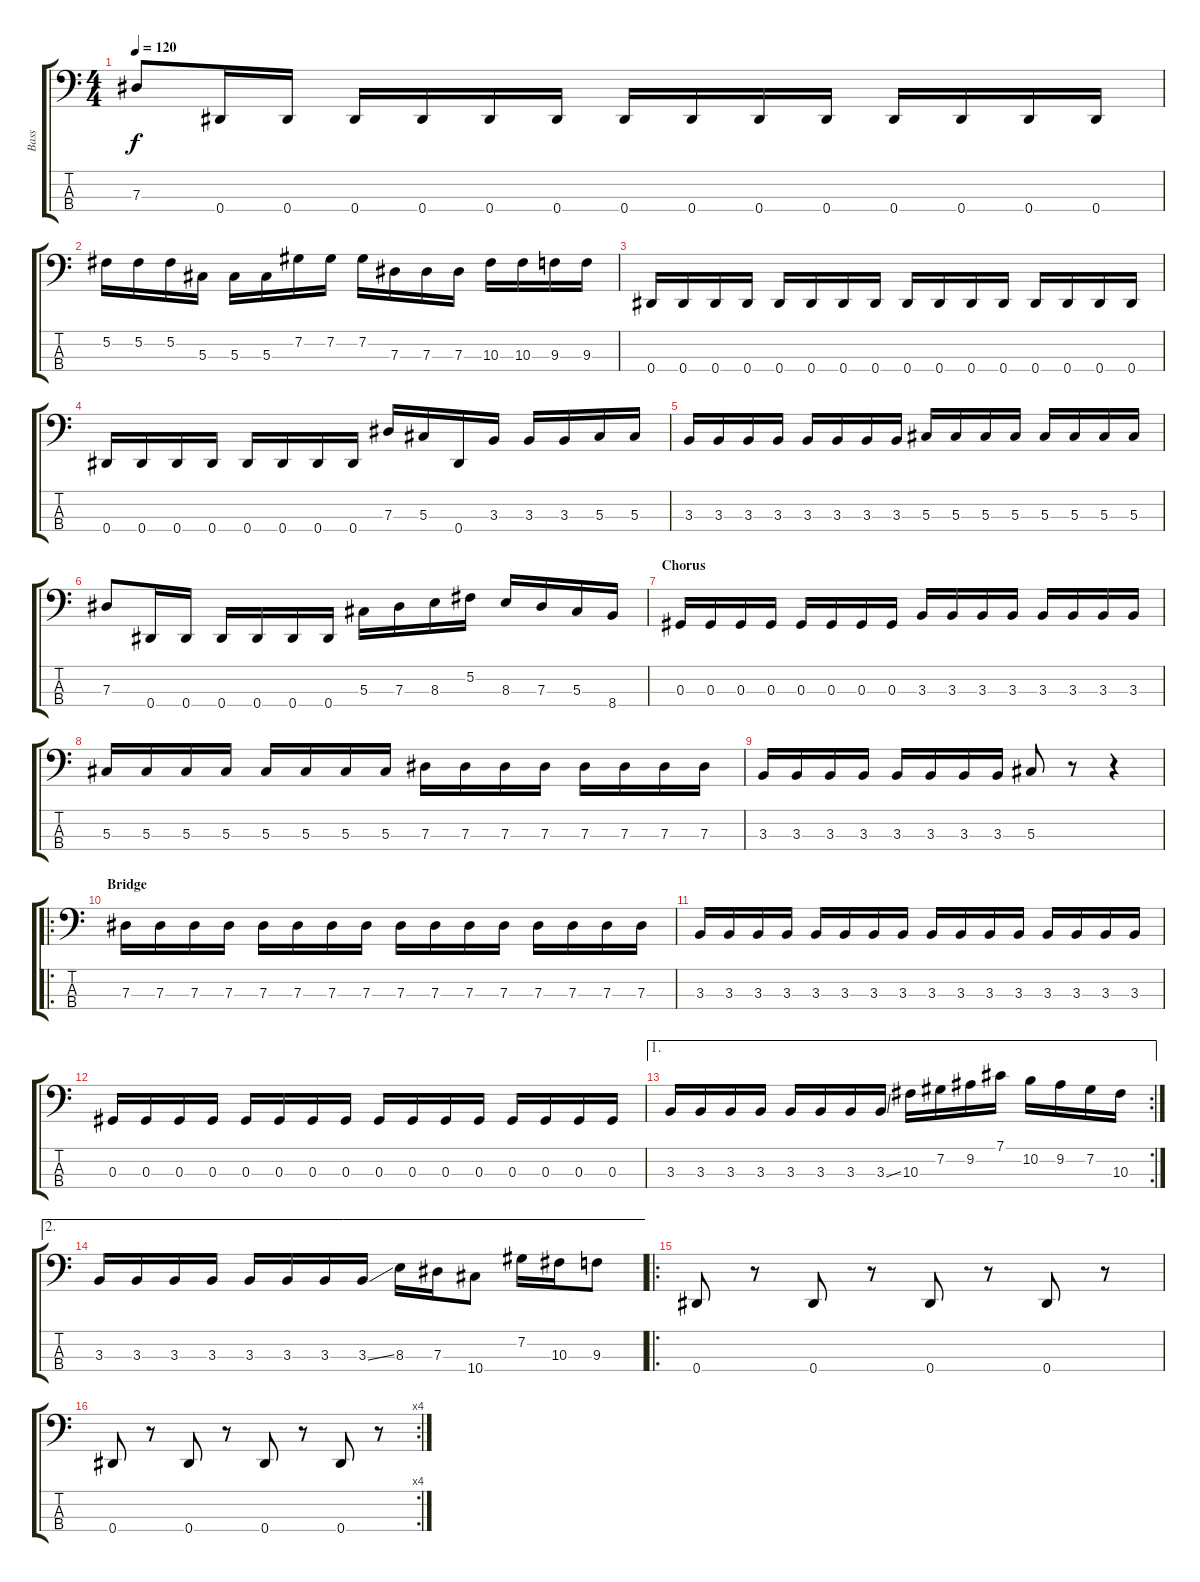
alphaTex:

\track ("Bass" "Bass") {instrument electricbassfinger}
\staff {score tabs}
\tuning (Gb2 Db2 Ab1 Eb1) {hide}
\ts (4 4)
\tempo 120
\clef f4
\ks c
7.3.8{dy f} 0.4.16 0.4.16 0.4.16 0.4.16 0.4.16 0.4.16 0.4.16 0.4.16 0.4.16 0.4.16 0.4.16 0.4.16 0.4.16 0.4.16 |
5.2.16 5.2.16 5.2.16 5.3.16 5.3.16 5.3.16 7.2.16 7.2.16 7.2.16 7.3.16 7.3.16 7.3.16 10.3.16 10.3.16 9.3.16 9.3.16 |
0.4.16 0.4.16 0.4.16 0.4.16 0.4.16 0.4.16 0.4.16 0.4.16 0.4.16 0.4.16 0.4.16 0.4.16 0.4.16 0.4.16 0.4.16 0.4.16 |
0.4.16 0.4.16 0.4.16 0.4.16 0.4.16 0.4.16 0.4.16 0.4.16 7.3.16 5.3.16 0.4.16 3.3.16 3.3.16 3.3.16 5.3.16 5.3.16 |
3.3.16 3.3.16 3.3.16 3.3.16 3.3.16 3.3.16 3.3.16 3.3.16 5.3.16 5.3.16 5.3.16 5.3.16 5.3.16 5.3.16 5.3.16 5.3.16 |
7.3.8 0.4.16 0.4.16 0.4.16 0.4.16 0.4.16 0.4.16 5.3.16 7.3.16 8.3.16 5.2.16 8.3.16 7.3.16 5.3.16 8.4.16 |
\section ("" "Chorus")
0.3.16 0.3.16 0.3.16 0.3.16 0.3.16 0.3.16 0.3.16 0.3.16 3.3.16 3.3.16 3.3.16 3.3.16 3.3.16 3.3.16 3.3.16 3.3.16 |
5.3.16 5.3.16 5.3.16 5.3.16 5.3.16 5.3.16 5.3.16 5.3.16 7.3.16 7.3.16 7.3.16 7.3.16 7.3.16 7.3.16 7.3.16 7.3.16 |
3.3.16 3.3.16 3.3.16 3.3.16 3.3.16 3.3.16 3.3.16 3.3.16 5.3.8 r.8 r.4 |
\ro
\section ("" "Bridge")
7.3.16 7.3.16 7.3.16 7.3.16 7.3.16 7.3.16 7.3.16 7.3.16 7.3.16 7.3.16 7.3.16 7.3.16 7.3.16 7.3.16 7.3.16 7.3.16 |
3.3.16 3.3.16 3.3.16 3.3.16 3.3.16 3.3.16 3.3.16 3.3.16 3.3.16 3.3.16 3.3.16 3.3.16 3.3.16 3.3.16 3.3.16 3.3.16 |
0.3.16 0.3.16 0.3.16 0.3.16 0.3.16 0.3.16 0.3.16 0.3.16 0.3.16 0.3.16 0.3.16 0.3.16 0.3.16 0.3.16 0.3.16 0.3.16 |
\ae 1
\rc 2
3.3.16 3.3.16 3.3.16 3.3.16 3.3.16 3.3.16 3.3.16 3.3{ss}.16 10.3.16 7.2.16 9.2.16 7.1.16 10.2.16 9.2.16 7.2.16 10.3.16 |
\ae 2
3.3.16 3.3.16 3.3.16 3.3.16 3.3.16 3.3.16 3.3.16 3.3{ss}.16 8.3.16 7.3.16 10.4.8 7.2.16 10.3.16 9.3.8 |
\ro
0.4.8 r.8 0.4.8 r.8 0.4.8 r.8 0.4.8 r.8 |
\rc 4
0.4.8 r.8 0.4.8 r.8 0.4.8 r.8 0.4.8 r.8
